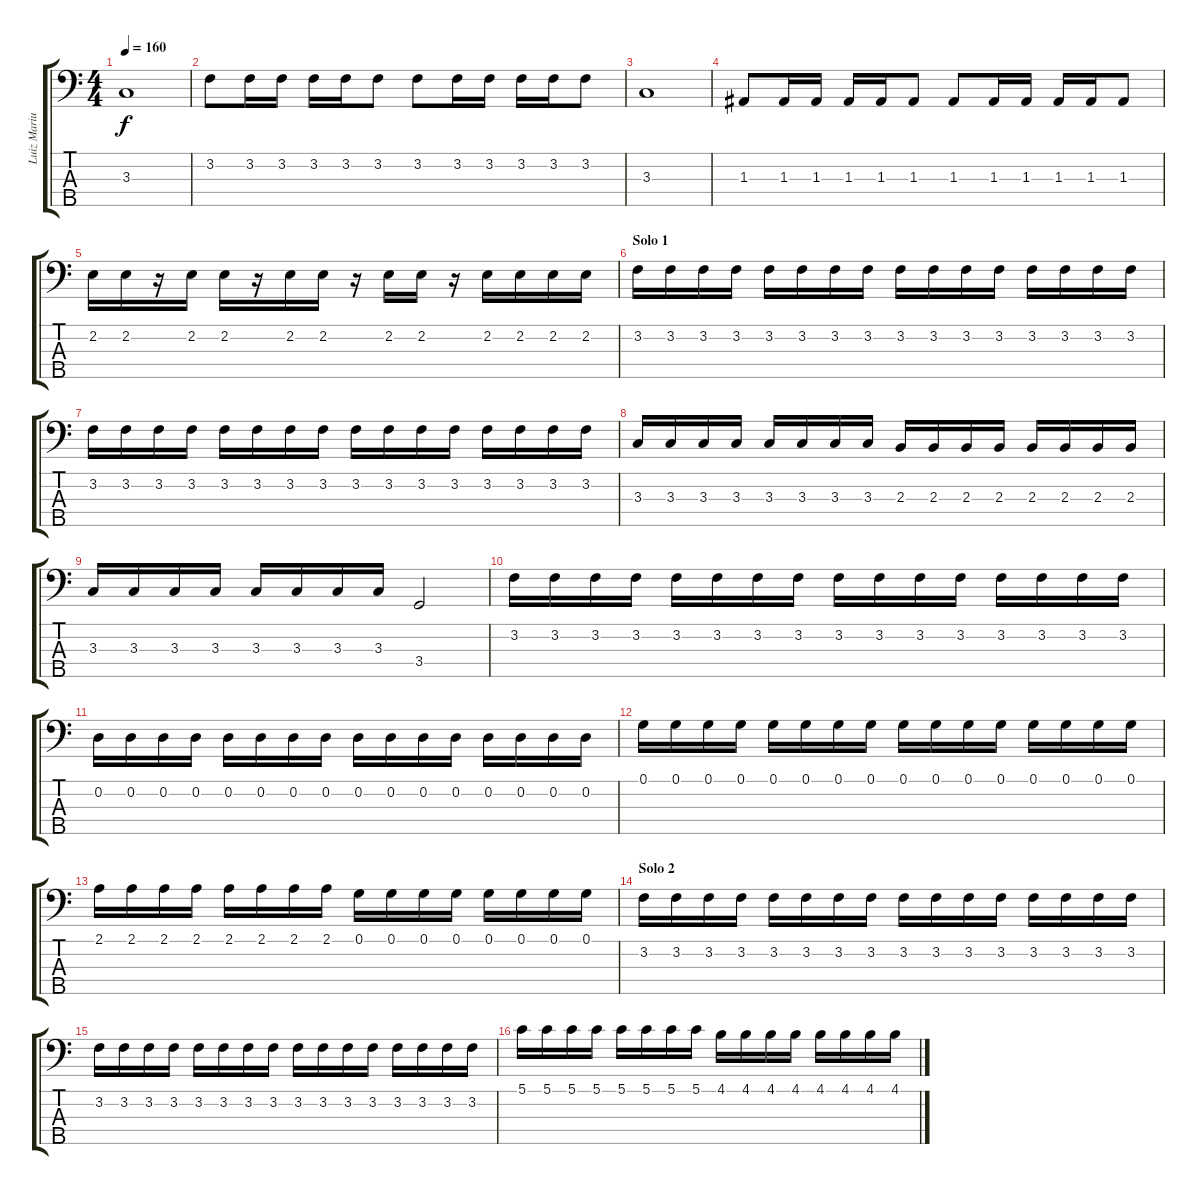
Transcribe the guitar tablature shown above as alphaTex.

\track ("Luiz Mariutti (Bajo)" "Luiz Mariu") {instrument electricbassfinger}
\staff {score tabs}
\tuning (G2 D2 A1 E1 B0) {hide}
\ts (4 4)
\tempo 160
\clef f4
\ks c
3.3.1{dy f} |
3.2.8 3.2.16 3.2.16 3.2.16 3.2.16 3.2.8 3.2.8 3.2.16 3.2.16 3.2.16 3.2.16 3.2.8 |
3.3.1 |
1.3.8 1.3.16 1.3.16 1.3.16 1.3.16 1.3.8 1.3.8 1.3.16 1.3.16 1.3.16 1.3.16 1.3.8 |
2.2.16 2.2.16 r.16 2.2.16 2.2.16 r.16 2.2.16 2.2.16 r.16 2.2.16 2.2.16 r.16 2.2.16 2.2.16 2.2.16 2.2.16 |
\section ("" "Solo 1")
3.2.16 3.2.16 3.2.16 3.2.16 3.2.16 3.2.16 3.2.16 3.2.16 3.2.16 3.2.16 3.2.16 3.2.16 3.2.16 3.2.16 3.2.16 3.2.16 |
3.2.16 3.2.16 3.2.16 3.2.16 3.2.16 3.2.16 3.2.16 3.2.16 3.2.16 3.2.16 3.2.16 3.2.16 3.2.16 3.2.16 3.2.16 3.2.16 |
3.3.16 3.3.16 3.3.16 3.3.16 3.3.16 3.3.16 3.3.16 3.3.16 2.3.16 2.3.16 2.3.16 2.3.16 2.3.16 2.3.16 2.3.16 2.3.16 |
3.3.16 3.3.16 3.3.16 3.3.16 3.3.16 3.3.16 3.3.16 3.3.16 3.4.2 |
3.2.16 3.2.16 3.2.16 3.2.16 3.2.16 3.2.16 3.2.16 3.2.16 3.2.16 3.2.16 3.2.16 3.2.16 3.2.16 3.2.16 3.2.16 3.2.16 |
0.2.16 0.2.16 0.2.16 0.2.16 0.2.16 0.2.16 0.2.16 0.2.16 0.2.16 0.2.16 0.2.16 0.2.16 0.2.16 0.2.16 0.2.16 0.2.16 |
0.1.16 0.1.16 0.1.16 0.1.16 0.1.16 0.1.16 0.1.16 0.1.16 0.1.16 0.1.16 0.1.16 0.1.16 0.1.16 0.1.16 0.1.16 0.1.16 |
2.1.16 2.1.16 2.1.16 2.1.16 2.1.16 2.1.16 2.1.16 2.1.16 0.1.16 0.1.16 0.1.16 0.1.16 0.1.16 0.1.16 0.1.16 0.1.16 |
\section ("" "Solo 2")
3.2.16 3.2.16 3.2.16 3.2.16 3.2.16 3.2.16 3.2.16 3.2.16 3.2.16 3.2.16 3.2.16 3.2.16 3.2.16 3.2.16 3.2.16 3.2.16 |
3.2.16 3.2.16 3.2.16 3.2.16 3.2.16 3.2.16 3.2.16 3.2.16 3.2.16 3.2.16 3.2.16 3.2.16 3.2.16 3.2.16 3.2.16 3.2.16 |
5.1.16 5.1.16 5.1.16 5.1.16 5.1.16 5.1.16 5.1.16 5.1.16 4.1.16 4.1.16 4.1.16 4.1.16 4.1.16 4.1.16 4.1.16 4.1.16
